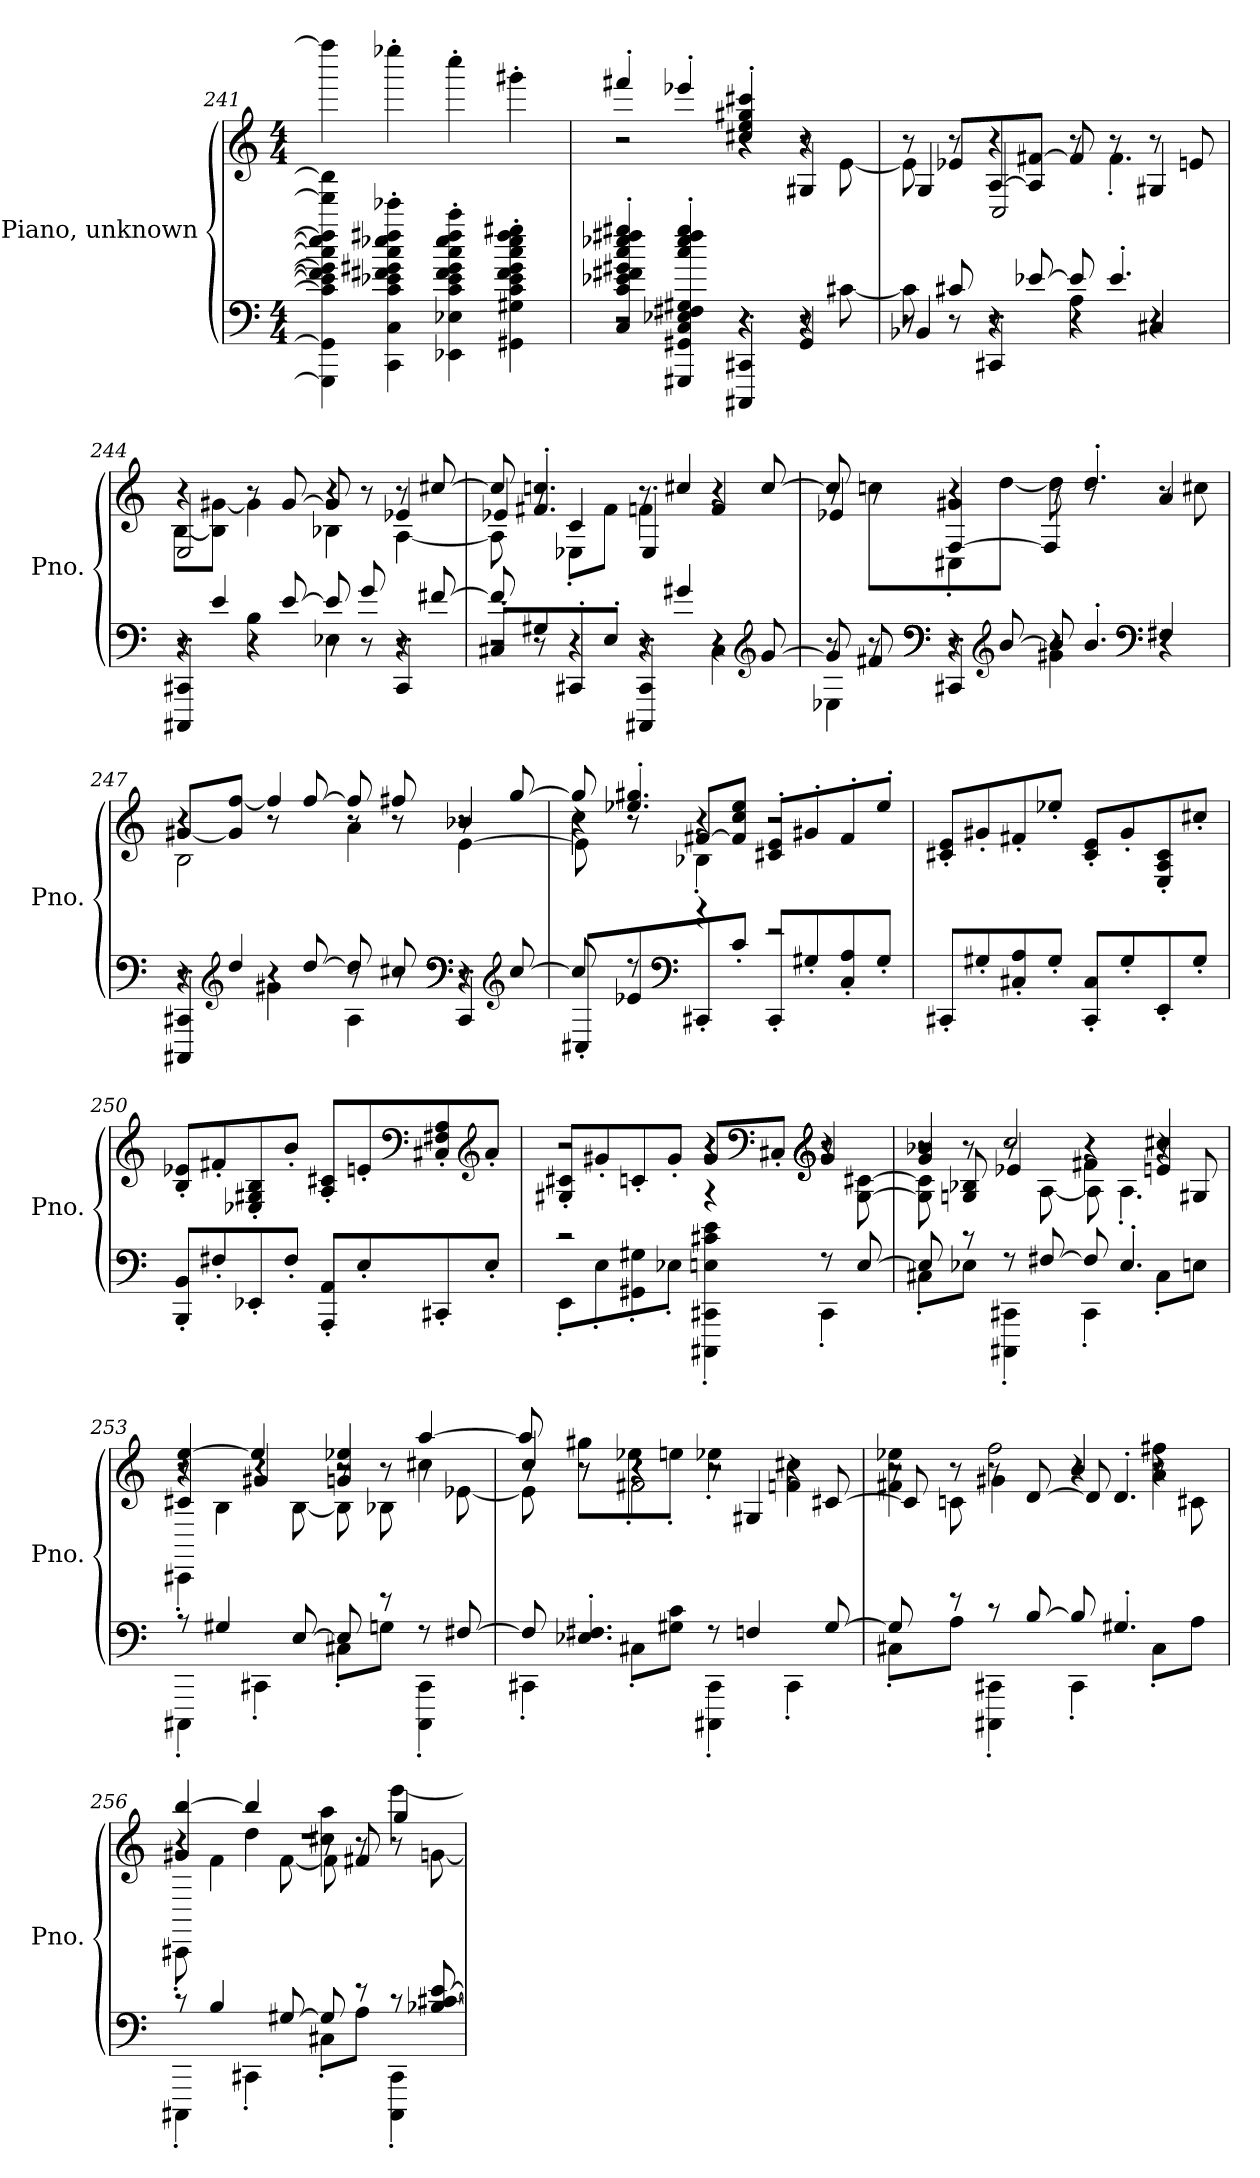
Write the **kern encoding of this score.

**kern	**kern
*part1	*part1
*staff2	*staff1
*I"Piano, unknown	*
*I'Pno.	*
!!LO:LB:g=z
*clefF4	*clefG2
*k[]	*k[]
*M4/4	*M4/4
=241	=241
4GGG#\] 4GG#\] 4c\] 4e-\] 4f#\] 4g#\] 4cc\] 4ee-\] 4ff#\] 4fff#\] 4cccc\]	4ffff#\]
4CC\' 4C\' 4c\' 4e-X\' 4f#X\' 4g#X\' 4cc\' 4ee-X\' 4ff#X\' 4eee-X\'	4eeee-X'\
4EE-X\' 4E-X\' 4c\' 4e-\' 4f#\' 4g#\' 4cc\' 4ee-\' 4ff#\' 4ccc\'	4cccc'\
4GG#X\' 4G#X\' 4c\' 4e-\' 4f#\' 4g#\' 4cc\' 4ee-\' 4ff#\' 4gg#X\'	4ggg#X'\
=242	=242
*^	*^
*	*^	*	*^
4C/' 4c/' 4e-X/' 4f#X/' 4g#X/' 4cc/' 4ee-X/' 4ff#X/' 4gg#X/'	2r	2r	4fff#X'/	2r	2r
4GGG#X/' 4GG#X/' 4C/' 4E-X/' 4F#X/' 4G#X/' 4cc/' 4ee-/' 4ff#/' 4gg#/'	.	.	4eee-X'/	.	.
4CCC#X/' 4CC#X/'	4r	4r	4cc#X/' 4ee/' 4gg#X/' 4ccc#X/'	4r	4r
4r	8r	4GG#/	4r	8r	4G#X/
.	[8c#X\	.	.	[8e\	.
=243	=243	=243	=243	=243	=243
8r	8c#\]	4BB-X/	8r	8e\]	4G/
8c#X/	8r	.	8e-X/L	8r	.
4CC#X'/	4r	8r	[8A/	4r	2C/
.	.	[8e-X/	8A/] [8f#X/J	.	.
4r	4A\	8e-/]	8f#/]	8r	.
.	.	4.e-'/	8r	4.f#'\	.
4C#X/	4r	.	8r	.	4G#X/
.	.	.	8en/	.	.
!!LO:LB:g=z	!!	!!
=244	=244	=244	=244	=244	=244
8r	4r	4CCC#X/' 4CC#X/'	2E/	[8B\L	4r
4e/	.	.	.	8B\] [8g#X\J	.
.	4B\	4r	.	4g#\]	8r
[8e/	.	.	.	.	[8g#/
8e/]	4E-X\	8r	4r	4B-X\	8g#/]
8r	.	8g/	.	.	8r
8r	4r	4CC#'/	8r	[4A\	4e-X/
[8f#X/	.	.	[8cc#X/	.	.
=245	=245	=245	=245	=245	=245
8f#/]	2r	8C#X'/L	8cc#/]	8A\]	4e-X/
8r	.	8G#X/	4.f#X/' 4.ccn/'	8r	.
4r	.	8CC#X'/	.	8E-X'\L	4c/
.	.	8E'/J	.	8f#\J	.
8r	4r	4CCC#X/' 4CC#/'	8r	4fn\	4E-'/
4g#X/	.	.	4cc#X/	.	.
.	4C#\	4r	.	4r	4f/
*clefG2	*	*	*	*	*
[8g#/	.	.	[8cc#/	.	.
!!LO:LB:g=z	!!	!!
=246	=246	=246	=246	=246	=246
8g#/]	4E-X\	8r	8cc#/]	8r	4e-X/
8r	.	8f#X/	8r	8ccn\L	.
*clefF4	*	*	*	*	*
8r	4r	4CC#X'/	4r	8C#X'\	[4F/ 4g#X/
*clefG2	*	*	*	*	*
[8b/	.	.	.	[8dd\J	.
8b/]	4g#X\	4r	8r	8dd\]	4F/]
4.b'/	.	.	4.dd'/	8r	.
*clefF4	*	*	*	*	*
.	4r	4F#X/	.	8r	4a/
.	.	.	.	8cc#X\	.
=247	=247	=247	=247	=247	=247
8r	4r	4CCC#X/' 4CC#X/'	4r	[8g#X/L	2B\
*clefG2	*	*	*	*	*
4dd/	.	.	.	8g#/] [8ff/J	.
.	4g#X\	4r	8r	4ff/]	.
[8dd/	.	.	[8ff/	.	.
8dd/]	4A\	8r	8ff/]	8r	4a\
8r	.	8cc#X/	8r	8ff#X/	.
*clefF4	*	*	*	*	*
8r	4r	4CC#'/	8r	4b-X/	[4e\
*clefG2	*	*	*	*	*
[8cc#/	.	.	[8gg/	.	.
*	*v	*v	*	*	*
!!LO:LB:g=z
=248	=248	=248	=248	=248
*	*	*	*	*^
8cc#/]	8C#X'/L	8gg/]	4cc\	4r	8e\]
8r	8e-X/	4.ee-X/' 4.gg#X/'	.	.	8r
*clefF4	*	*	*	*	*
4r	8CC#X'/	.	4r	[8f#X/L	4B-X'\
.	8c'/J	.	.	8f#/] 8cc/ 8ee-/J	.
2r	8CC#'/L	2r	2r	8c#X/' 8e/'L	2r
.	8G#X'/	.	.	8g#X'/	.
.	8C#/' 8A/'	.	.	8f#'/	.
.	8G#'/J	.	.	8ee-'/J	.
*v	*v	*	*	*	*
*	*v	*v	*v	*v
=249	=249
8CC#X'/L	8c#X/' 8e/'L
8G#X'/	8g#X'/
8C#X/' 8A/'	8f#X'/
8G#'/J	8ee-X'/J
8CC#/' 8C#/'L	8c#/' 8e/'L
8G#'/	8g#'/
8EE'/	8E/' 8A/' 8c#/'
8G#'/J	8cc#X'/J
=250	=250
8BBB/' 8BB/'L	8B/' 8e-X/'L
8F#X'/	8f#X'/
8EE-X'/	8E-X/' 8G#X/' 8B/'
8F#'/J	8b'/J
8AAA/' 8AA/'L	8A/' 8c#X/'L
8E'/	8en'/
*	*clefF4
8CC#X'/	8C#X/' 8F#X/' 8A/'
*	*clefG2
8E'/J	8a'/J
!!LO:LB:g=z
=251	=251
*^	*^
*	*	*	*^
2r	8EE'\L	2r	8G#X/' 8c#X/'L	2r
.	8E'\	.	8g#X'/	.
.	8GG#X\' 8G#X\'	.	8cn'/	.
.	8E-X'\J	.	8g#'/J	.
4r	4CCC#X\' 4CC#X\' 4En\' 4c#X\' 4e\'	4r	8g#/L	4r
*	*	*clefF4	*	*
.	.	.	8C#X'/J	.
*	*	*clefG2	*	*
8r	4CC#'\	4g#/	4r	8r
[8E/	.	.	.	[8G#\ [8c#X\
=252	=252	=252	=252	=252
*	*	*	*	*^
8E/]	8C#X'\L	4g/ 4b-X/	2r	8r	8G#\] 8c#\]
8r	8E-X\J	.	.	8Gn/ 8B-X/	8r
8r	4CCC#X\' 4CC#X\'	2cc/	.	4e-X/	8r
[8F#X/	.	.	.	.	[8A\
8F#/]	4CC#'\	.	4f#X\	4r	8A\]
4.E-'/	.	.	.	.	4.A'\
.	8C#'\L	4en/ 4cc#X/	4r	8r	.
.	8En\J	.	.	8G#X/	.
!!LO:PB:g=z	!!	!!	!!
=253	=253	=253	=253	=253	=253
8r	4CCC#X'\	4r	8r	4c#X/ [4ee/	4CC#X'\
4G#X/	.	.	4B\	.	.
.	4CC#X'\	4g#X/	.	4ee/]	4r
[8E/	.	.	[8B\	.	.
8E/]	8C#X'\L	2r	8B\]	4gn/ 4ee-X/	8r
8r	8Gn\J	.	8r	.	8B-X\
8r	4CCC#\' 4CC#\'	.	8r	[4aa/	4cc#X\
[8F#X/	.	.	[8e-X\	.	.
=254	=254	=254	=254	=254	=254
8F#/]	4CC#X'\	4cc/	8e-\]	8aa/]	8r
4.E-X/' 4.F#X/'	.	.	8r	8r	8gg#X\L
.	8C#X'\L	4r	2f#X\	4r	8ee-X'\
.	8G#X\ 8c\J	.	.	.	8een'\J
8r	4CCC#X\' 4CC#\'	2r	.	8r	4ee-X'\
4Fn/	.	.	.	4G#X/	.
.	4CC#'\	.	4fn\ 4cc#X\	.	4r
[8G#/	.	.	.	[8c#X/	.
!!LO:LB:g=z	!!	!!	!!
=255	=255	=255	=255	=255	=255
8G#/]	8C#X'\L	2r	4f#X\ 4ee-X\	8c#/]	8r
8r	8A\J	.	.	8r	8cn\
8r	4CCC#X\' 4CC#X\'	.	2ff\	8r	4g#X\
[8B/	.	.	.	[8d/	.
8B/]	4CC#'\	4b/	.	8d/]	4r
4.G#X'/	.	.	.	4.d'/	.
.	8C#'\L	4r	4a\ 4ff#X\	.	8r
.	8A\J	.	.	.	8c#X\
=256	=256	=256	=256	=256	=256
8r	4CCC#X'\	1r	4r	4g#X/ [4bb/	8CC#X'\
4B/	.	.	.	.	4f\
.	4CC#X'\	.	4dd\	4bb/]	.
[8G#X/	.	.	.	.	[8f\
8G#/]	8C#X'\L	.	4cc#X\ 4aa\	8r	8f\]
8r	8A\J	.	.	8f#X/	8r
8r	4CCC#\' 4CC#\'	.	[4eee\	4gg/	8r
[8B-X/ [8c#X/ [8e/	.	.	.	.	[8gn\
*v	*v	*	*	*	*
*	*v	*v	*v	*v
=	=
*-	*-
